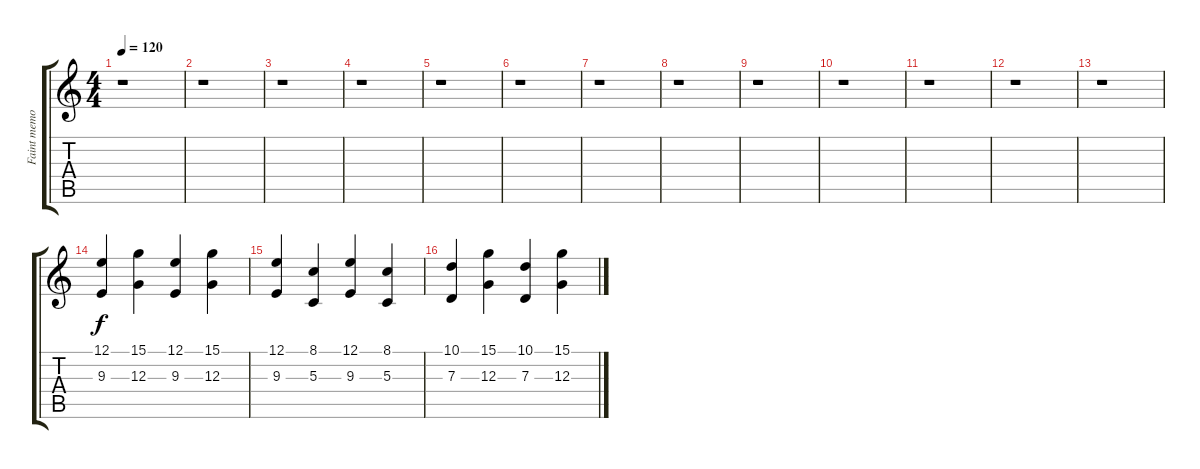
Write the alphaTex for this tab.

\track ("Faint memory of childhood" "Faint memo") {instrument celesta}
\staff {score tabs}
\tuning (E4 B3 G3 D3 A2 E2) {hide}
\ts (4 4)
\tempo 120
\clef g2
\ks c
r.1{dy f} |
r.1 |
r.1 |
r.1 |
r.1 |
r.1 |
r.1 |
r.1 |
r.1 |
r.1 |
r.1 |
r.1 |
r.1 |
(12.1 9.3).4 (15.1 12.3).4 (12.1 9.3).4 (15.1 12.3).4 |
(12.1 9.3).4 (8.1 5.3).4 (12.1 9.3).4 (8.1 5.3).4 |
(10.1 7.3).4 (15.1 12.3).4 (10.1 7.3).4 (15.1 12.3).4
